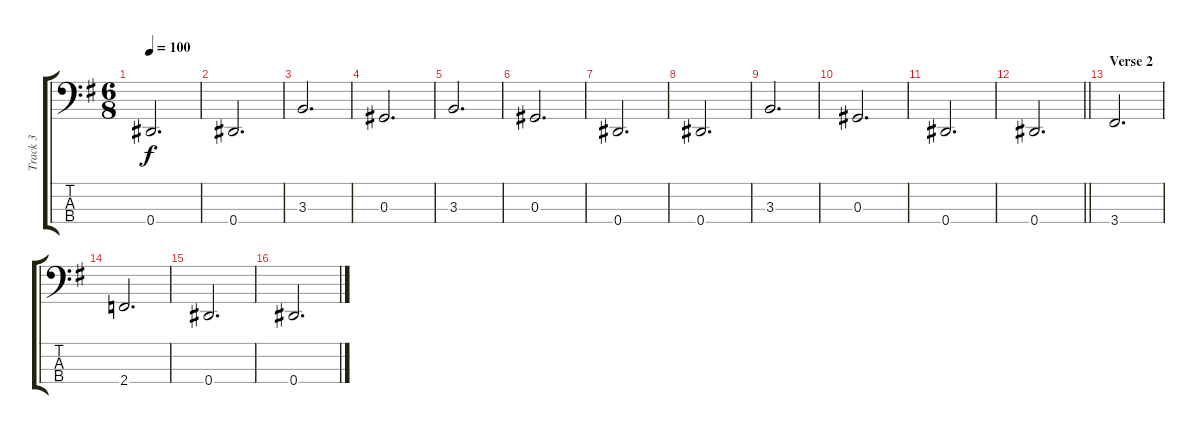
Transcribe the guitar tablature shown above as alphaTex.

\track ("Track 3" "Track 3") {instrument electricbassfinger}
\staff {score tabs}
\tuning (Gb2 Db2 Ab1 Eb1) {hide}
\ts (6 8)
\tempo 100
\clef f4
\ks g
0.4.2{d dy f} |
0.4.2{d} |
3.3.2{d} |
0.3.2{d} |
3.3.2{d} |
0.3.2{d} |
0.4.2{d} |
0.4.2{d} |
3.3.2{d} |
0.3.2{d} |
0.4.2{d} |
\barLineRight lightlight
0.4.2{d} |
\section ("" "Verse 2")
3.4.2{d} |
2.4.2{d} |
0.4.2{d} |
0.4.2{d}
